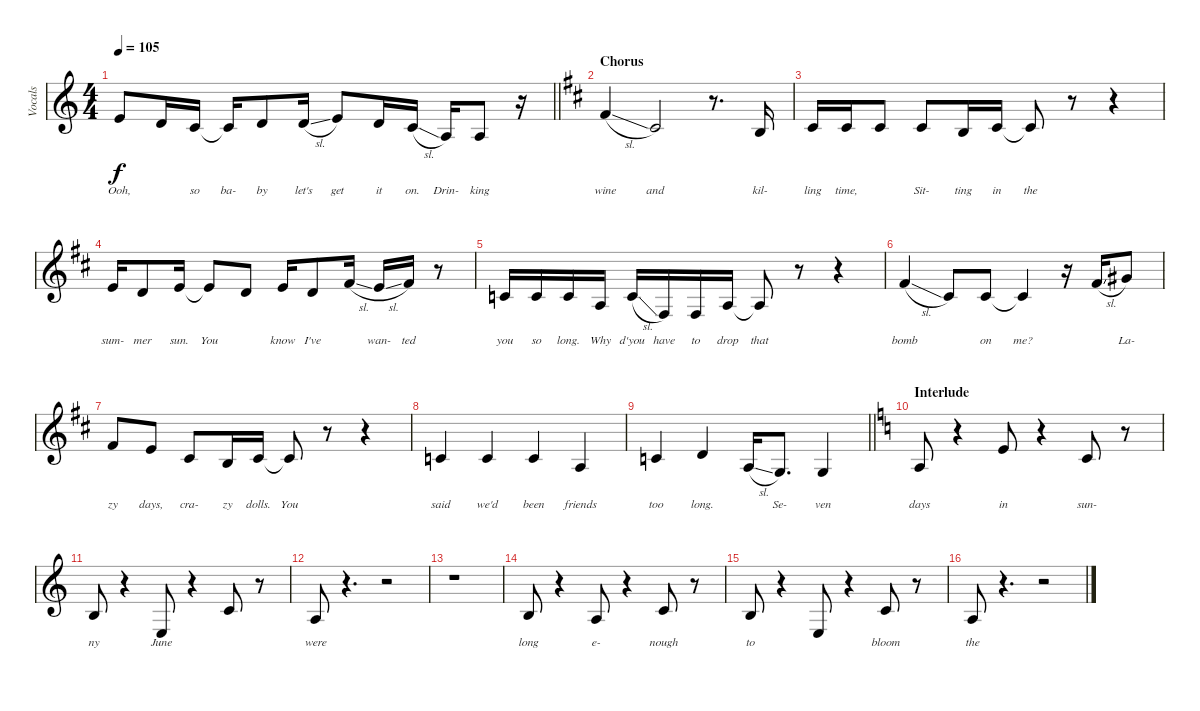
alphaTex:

\track ("Vocals" "Vocals") {instrument tenorsax}
\staff {score}
\tuning (E4 B3 G3 D3 A2 E2) {hide}
\ts (4 4)
\tempo 105
\clef g2
\barLineRight lightlight
\ks aminor
9.3.8{lyrics (0 "Ooh,") lyrics (1 "") lyrics (2 "") lyrics (3 "") lyrics (4 "") dy f} 7.3.16{lyrics (0 "") lyrics (1 "") lyrics (2 "") lyrics (3 "") lyrics (4 "")} 5.3.16{lyrics (0 "so") lyrics (1 "") lyrics (2 "") lyrics (3 "") lyrics (4 "")} 5.3{t}.16{lyrics (0 "ba-") lyrics (1 "") lyrics (2 "") lyrics (3 "") lyrics (4 "")} 7.3.8{lyrics (0 "by") lyrics (1 "") lyrics (2 "") lyrics (3 "") lyrics (4 "")} 7.3{sl}.16{lyrics (0 "let's") lyrics (1 "") lyrics (2 "") lyrics (3 "") lyrics (4 "")} 9.3.8{lyrics (0 "get") lyrics (1 "") lyrics (2 "") lyrics (3 "") lyrics (4 "")} 7.3.16{lyrics (0 "it") lyrics (1 "") lyrics (2 "") lyrics (3 "") lyrics (4 "")} 5.3{sl}.16{lyrics (0 "on.") lyrics (1 "") lyrics (2 "") lyrics (3 "") lyrics (4 "")} 2.3.16{lyrics (0 "Drin-") lyrics (1 "") lyrics (2 "") lyrics (3 "") lyrics (4 "")} 2.3.8{lyrics (0 "king") lyrics (1 "") lyrics (2 "") lyrics (3 "") lyrics (4 "")} r.16 |
\section ("" "Chorus")
\ks bminor
7.2{sl}.4{lyrics (0 "wine") lyrics (1 "") lyrics (2 "") lyrics (3 "") lyrics (4 "")} 2.2.2{lyrics (0 "and") lyrics (1 "") lyrics (2 "") lyrics (3 "") lyrics (4 "")} r.8{d} 4.3.16{lyrics (0 "kil-") lyrics (1 "") lyrics (2 "") lyrics (3 "") lyrics (4 "")} |
6.3.16{lyrics (0 "ling") lyrics (1 "") lyrics (2 "") lyrics (3 "") lyrics (4 "")} 6.3.16{lyrics (0 "time,") lyrics (1 "") lyrics (2 "") lyrics (3 "") lyrics (4 "")} 6.3.8{lyrics (0 "") lyrics (1 "") lyrics (2 "") lyrics (3 "") lyrics (4 "")} 6.3.8{lyrics (0 "Sit-") lyrics (1 "") lyrics (2 "") lyrics (3 "") lyrics (4 "")} 4.3.16{lyrics (0 "ting") lyrics (1 "") lyrics (2 "") lyrics (3 "") lyrics (4 "")} 6.3.16{lyrics (0 "in") lyrics (1 "") lyrics (2 "") lyrics (3 "") lyrics (4 "")} 6.3{t}.8{lyrics (0 "the") lyrics (1 "") lyrics (2 "") lyrics (3 "") lyrics (4 "")} r.8 r.4 |
9.3.16{lyrics (0 "sum-") lyrics (1 "") lyrics (2 "") lyrics (3 "") lyrics (4 "")} 7.3.8{lyrics (0 "mer") lyrics (1 "") lyrics (2 "") lyrics (3 "") lyrics (4 "")} 9.3.16{lyrics (0 "sun.") lyrics (1 "") lyrics (2 "") lyrics (3 "") lyrics (4 "")} 9.3{t}.8{lyrics (0 "You") lyrics (1 "") lyrics (2 "") lyrics (3 "") lyrics (4 "")} 7.3.8{lyrics (0 "") lyrics (1 "") lyrics (2 "") lyrics (3 "") lyrics (4 "")} 9.3.16{lyrics (0 "know") lyrics (1 "") lyrics (2 "") lyrics (3 "") lyrics (4 "")} 7.3.8{lyrics (0 "I've") lyrics (1 "") lyrics (2 "") lyrics (3 "") lyrics (4 "")} 7.2{sl}.16{lyrics (0 "") lyrics (1 "") lyrics (2 "") lyrics (3 "") lyrics (4 "")} 5.2{sl}.16{lyrics (0 "wan-") lyrics (1 "") lyrics (2 "") lyrics (3 "") lyrics (4 "")} 7.2.16{lyrics (0 "ted") lyrics (1 "") lyrics (2 "") lyrics (3 "") lyrics (4 "")} r.8 |
5.3.16{lyrics (0 "you") lyrics (1 "") lyrics (2 "") lyrics (3 "") lyrics (4 "")} 5.3.16{lyrics (0 "so") lyrics (1 "") lyrics (2 "") lyrics (3 "") lyrics (4 "")} 5.3.16{lyrics (0 "long.") lyrics (1 "") lyrics (2 "") lyrics (3 "") lyrics (4 "")} 7.4.16{lyrics (0 "Why") lyrics (1 "") lyrics (2 "") lyrics (3 "") lyrics (4 "")} 10.4{sl}.16{lyrics (0 "d'you") lyrics (1 "") lyrics (2 "") lyrics (3 "") lyrics (4 "")} 4.4.16{lyrics (0 "have") lyrics (1 "") lyrics (2 "") lyrics (3 "") lyrics (4 "")} 4.4.16{lyrics (0 "to") lyrics (1 "") lyrics (2 "") lyrics (3 "") lyrics (4 "")} 7.4.16{lyrics (0 "drop") lyrics (1 "") lyrics (2 "") lyrics (3 "") lyrics (4 "")} 7.4{t}.8{lyrics (0 "that") lyrics (1 "") lyrics (2 "") lyrics (3 "") lyrics (4 "")} r.8 r.4 |
7.2{sl}.4{lyrics (0 "bomb") lyrics (1 "") lyrics (2 "") lyrics (3 "") lyrics (4 "")} 2.2.8{lyrics (0 "") lyrics (1 "") lyrics (2 "") lyrics (3 "") lyrics (4 "")} 2.2.8{lyrics (0 "on") lyrics (1 "") lyrics (2 "") lyrics (3 "") lyrics (4 "")} 2.2{t}.4{lyrics (0 "me?") lyrics (1 "") lyrics (2 "") lyrics (3 "") lyrics (4 "")} r.16 7.2{sl}.16{lyrics (0 "") lyrics (1 "") lyrics (2 "") lyrics (3 "") lyrics (4 "")} 9.2.8{lyrics (0 "La-") lyrics (1 "") lyrics (2 "") lyrics (3 "") lyrics (4 "")} |
7.2.8{lyrics (0 "zy") lyrics (1 "") lyrics (2 "") lyrics (3 "") lyrics (4 "")} 5.2.8{lyrics (0 "days,") lyrics (1 "") lyrics (2 "") lyrics (3 "") lyrics (4 "")} 6.3.8{lyrics (0 "cra-") lyrics (1 "") lyrics (2 "") lyrics (3 "") lyrics (4 "")} 4.3.16{lyrics (0 "zy") lyrics (1 "") lyrics (2 "") lyrics (3 "") lyrics (4 "")} 6.3.16{lyrics (0 "dolls.") lyrics (1 "") lyrics (2 "") lyrics (3 "") lyrics (4 "")} 6.3{t}.8{lyrics (0 "You") lyrics (1 "") lyrics (2 "") lyrics (3 "") lyrics (4 "")} r.8 r.4 |
5.3.4{lyrics (0 "said") lyrics (1 "") lyrics (2 "") lyrics (3 "") lyrics (4 "")} 5.3.4{lyrics (0 "we'd") lyrics (1 "") lyrics (2 "") lyrics (3 "") lyrics (4 "")} 5.3.4{lyrics (0 "been") lyrics (1 "") lyrics (2 "") lyrics (3 "") lyrics (4 "")} 7.4.4{lyrics (0 "friends") lyrics (1 "") lyrics (2 "") lyrics (3 "") lyrics (4 "")} |
\barLineRight lightlight
5.3.4{lyrics (0 "too") lyrics (1 "") lyrics (2 "") lyrics (3 "") lyrics (4 "")} 7.3.4{lyrics (0 "long.") lyrics (1 "") lyrics (2 "") lyrics (3 "") lyrics (4 "")} 7.4{sl}.16{lyrics (0 "") lyrics (1 "") lyrics (2 "") lyrics (3 "") lyrics (4 "")} 5.4.8{d lyrics (0 "Se-") lyrics (1 "") lyrics (2 "") lyrics (3 "") lyrics (4 "")} 5.4.4{lyrics (0 "ven") lyrics (1 "") lyrics (2 "") lyrics (3 "") lyrics (4 "")} |
\section ("" "Interlude")
\ks aminor
7.4.8{lyrics (0 "days") lyrics (1 "") lyrics (2 "") lyrics (3 "") lyrics (4 "")} r.4 5.2.8{lyrics (0 "in") lyrics (1 "") lyrics (2 "") lyrics (3 "") lyrics (4 "")} r.4 5.3.8{lyrics (0 "sun-") lyrics (1 "") lyrics (2 "") lyrics (3 "") lyrics (4 "")} r.8 |
4.3.8{lyrics (0 "ny") lyrics (1 "") lyrics (2 "") lyrics (3 "") lyrics (4 "")} r.4 7.5.8{lyrics (0 "June") lyrics (1 "") lyrics (2 "") lyrics (3 "") lyrics (4 "")} r.4 5.3.8{lyrics (0 "") lyrics (1 "") lyrics (2 "") lyrics (3 "") lyrics (4 "")} r.8 |
7.4.8{lyrics (0 "were") lyrics (1 "") lyrics (2 "") lyrics (3 "") lyrics (4 "")} r.4{d} r.2 |
r.1 |
4.3.8{lyrics (0 "long") lyrics (1 "") lyrics (2 "") lyrics (3 "") lyrics (4 "")} r.4 7.4.8{lyrics (0 "e-") lyrics (1 "") lyrics (2 "") lyrics (3 "") lyrics (4 "")} r.4 5.3.8{lyrics (0 "nough") lyrics (1 "") lyrics (2 "") lyrics (3 "") lyrics (4 "")} r.8 |
4.3.8{lyrics (0 "to") lyrics (1 "") lyrics (2 "") lyrics (3 "") lyrics (4 "")} r.4 7.5.8{lyrics (0 "") lyrics (1 "") lyrics (2 "") lyrics (3 "") lyrics (4 "")} r.4 5.3.8{lyrics (0 "bloom") lyrics (1 "") lyrics (2 "") lyrics (3 "") lyrics (4 "")} r.8 |
7.4.8{lyrics (0 "the") lyrics (1 "") lyrics (2 "") lyrics (3 "") lyrics (4 "")} r.4{d} r.2
